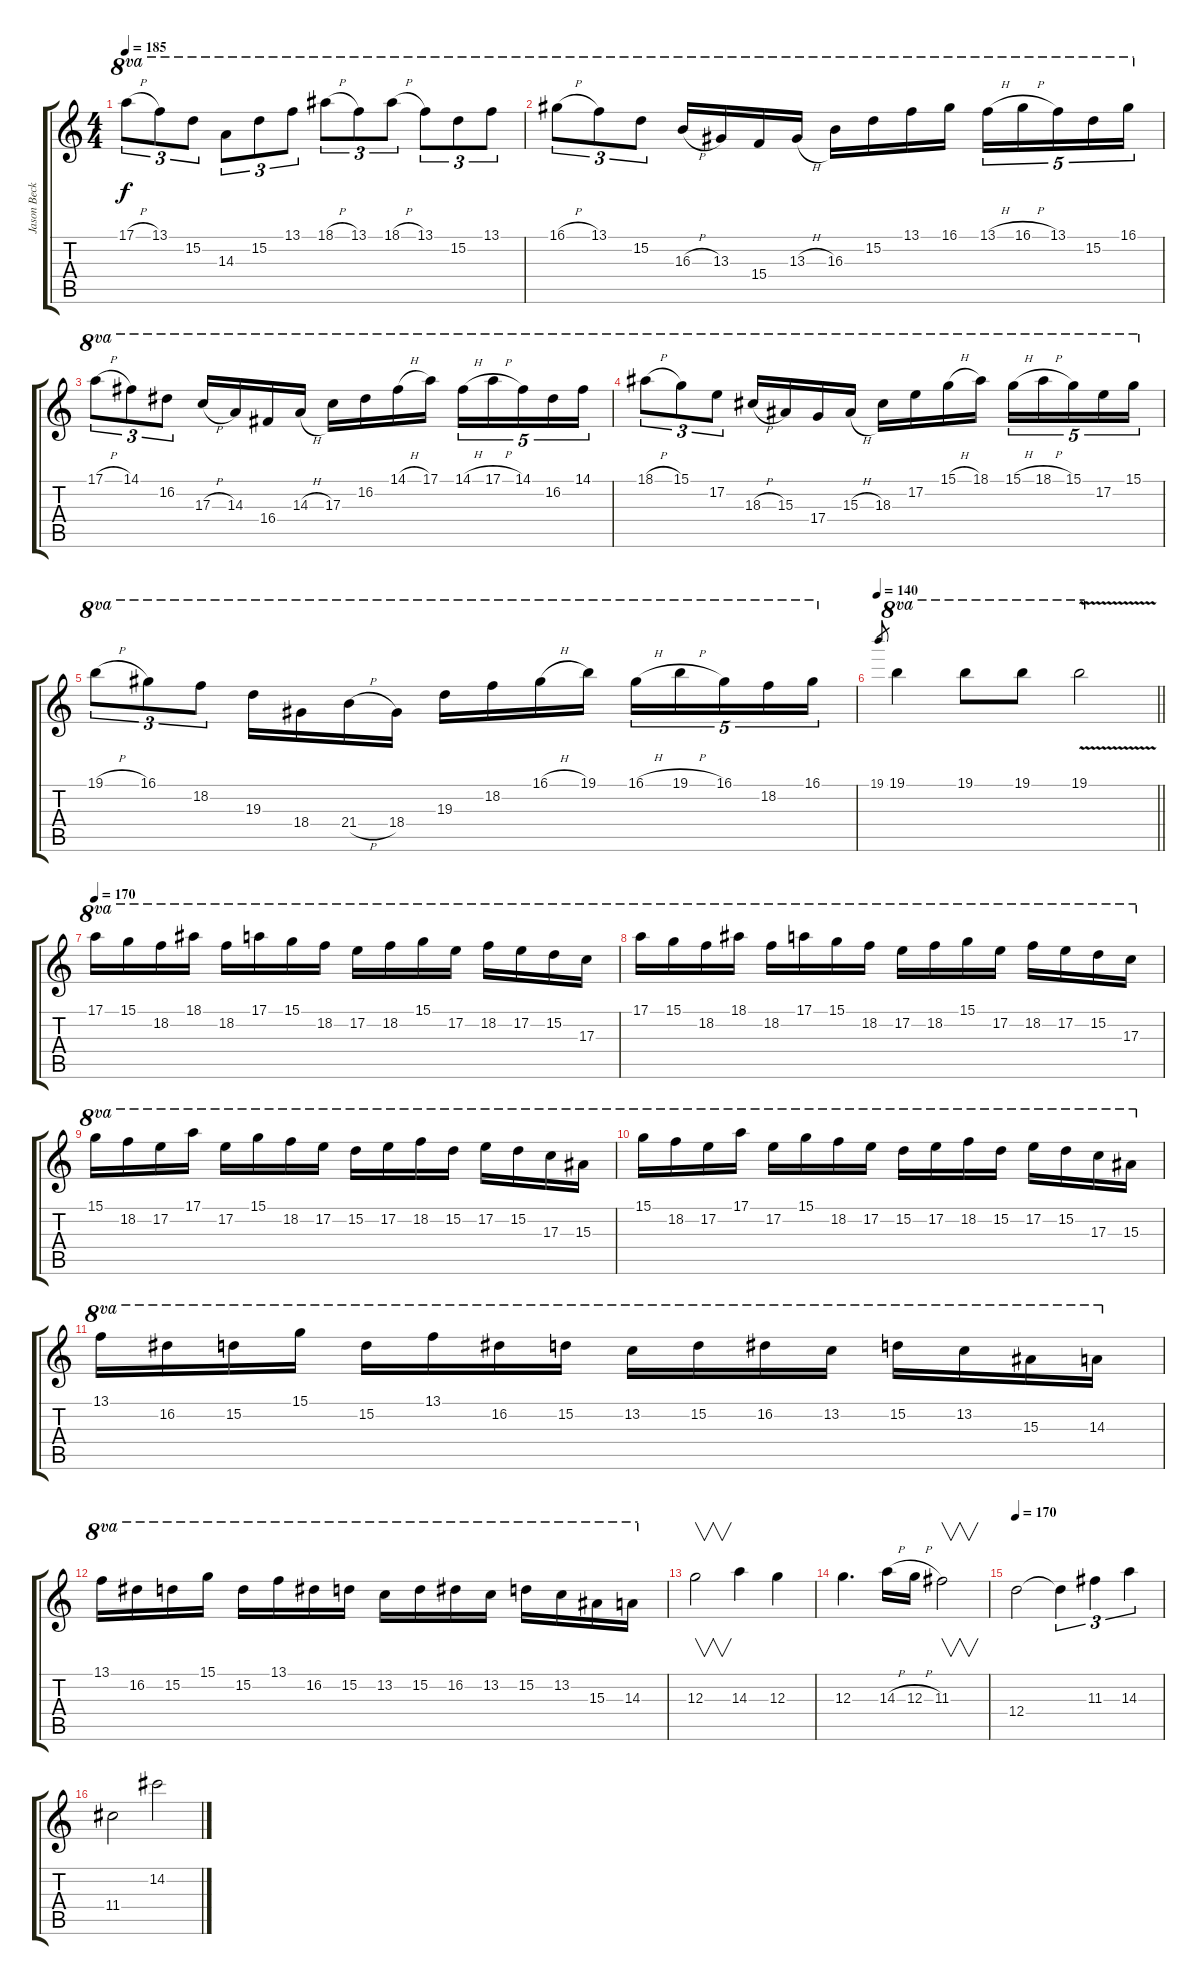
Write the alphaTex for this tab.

\track ("Jason Becker" "Jason Beck") {instrument distortionguitar}
\staff {score tabs}
\tuning (E4 B3 G3 D3 A2 E2) {hide}
\ts (4 4)
\tempo 185
\clef g2
\ks c
17.1{h}.8{tu (3 2) ot 8va dy f} 13.1.8{tu (3 2) ot 8va} 15.2.8{tu (3 2) ot 8va} 14.3.8{tu (3 2) ot 8va} 15.2.8{tu (3 2) ot 8va} 13.1.8{tu (3 2) ot 8va} 18.1{h}.8{tu (3 2) ot 8va} 13.1.8{tu (3 2) ot 8va} 18.1{h}.8{tu (3 2) ot 8va} 13.1.8{tu (3 2) ot 8va} 15.2.8{tu (3 2) ot 8va} 13.1.8{tu (3 2) ot 8va} |
16.1{h}.8{tu (3 2) ot 8va} 13.1.8{tu (3 2) ot 8va} 15.2.8{tu (3 2) ot 8va} 16.3{h}.16{ot 8va} 13.3.16{ot 8va} 15.4.16{ot 8va} 13.3{h}.16{ot 8va} 16.3.16{ot 8va} 15.2.16{ot 8va} 13.1.16{ot 8va} 16.1.16{ot 8va} 13.1{h}.16{tu (5 4) ot 8va} 16.1{h}.16{tu (5 4) ot 8va} 13.1.16{tu (5 4) ot 8va} 15.2.16{tu (5 4) ot 8va} 16.1.16{tu (5 4) ot 8va} |
17.1{h}.8{tu (3 2) ot 8va} 14.1.8{tu (3 2) ot 8va} 16.2.8{tu (3 2) ot 8va} 17.3{h}.16{ot 8va} 14.3.16{ot 8va} 16.4.16{ot 8va} 14.3{h}.16{ot 8va} 17.3.16{ot 8va} 16.2.16{ot 8va} 14.1{h}.16{ot 8va} 17.1.16{ot 8va} 14.1{h}.16{tu (5 4) ot 8va} 17.1{h}.16{tu (5 4) ot 8va} 14.1.16{tu (5 4) ot 8va} 16.2.16{tu (5 4) ot 8va} 14.1.16{tu (5 4) ot 8va} |
18.1{h}.8{tu (3 2) ot 8va} 15.1.8{tu (3 2) ot 8va} 17.2.8{tu (3 2) ot 8va} 18.3{h}.16{ot 8va} 15.3.16{ot 8va} 17.4.16{ot 8va} 15.3{h}.16{ot 8va} 18.3.16{ot 8va} 17.2.16{ot 8va} 15.1{h}.16{ot 8va} 18.1.16{ot 8va} 15.1{h}.16{tu (5 4) ot 8va} 18.1{h}.16{tu (5 4) ot 8va} 15.1.16{tu (5 4) ot 8va} 17.2.16{tu (5 4) ot 8va} 15.1.16{tu (5 4) ot 8va} |
19.1{h}.8{tu (3 2) ot 8va} 16.1.8{tu (3 2) ot 8va} 18.2.8{tu (3 2) ot 8va} 19.3.16{ot 8va} 18.4.16{ot 8va} 21.4{h}.16{ot 8va} 18.4.16{ot 8va} 19.3.16{ot 8va} 18.2.16{ot 8va} 16.1{h}.16{ot 8va} 19.1.16{ot 8va} 16.1{h}.16{tu (5 4) ot 8va} 19.1{h}.16{tu (5 4) ot 8va} 16.1.16{tu (5 4) ot 8va} 18.2.16{tu (5 4) ot 8va} 16.1.16{tu (5 4) ot 8va} |
\tempo 140
\barLineRight lightlight
19.1.8{gr} 19.1.4{ot 8va} 19.1.8{ot 8va} 19.1.8{ot 8va} 19.1{v}.2{ot 8va} |
\tempo 170
17.1.16{ot 8va} 15.1.16{ot 8va} 18.2.16{ot 8va} 18.1.16{ot 8va} 18.2.16{ot 8va} 17.1.16{ot 8va} 15.1.16{ot 8va} 18.2.16{ot 8va} 17.2.16{ot 8va} 18.2.16{ot 8va} 15.1.16{ot 8va} 17.2.16{ot 8va} 18.2.16{ot 8va} 17.2.16{ot 8va} 15.2.16{ot 8va} 17.3.16{ot 8va} |
17.1.16{ot 8va} 15.1.16{ot 8va} 18.2.16{ot 8va} 18.1.16{ot 8va} 18.2.16{ot 8va} 17.1.16{ot 8va} 15.1.16{ot 8va} 18.2.16{ot 8va} 17.2.16{ot 8va} 18.2.16{ot 8va} 15.1.16{ot 8va} 17.2.16{ot 8va} 18.2.16{ot 8va} 17.2.16{ot 8va} 15.2.16{ot 8va} 17.3.16{ot 8va} |
15.1.16{ot 8va} 18.2.16{ot 8va} 17.2.16{ot 8va} 17.1.16{ot 8va} 17.2.16{ot 8va} 15.1.16{ot 8va} 18.2.16{ot 8va} 17.2.16{ot 8va} 15.2.16{ot 8va} 17.2.16{ot 8va} 18.2.16{ot 8va} 15.2.16{ot 8va} 17.2.16{ot 8va} 15.2.16{ot 8va} 17.3.16{ot 8va} 15.3.16{ot 8va} |
15.1.16{ot 8va} 18.2.16{ot 8va} 17.2.16{ot 8va} 17.1.16{ot 8va} 17.2.16{ot 8va} 15.1.16{ot 8va} 18.2.16{ot 8va} 17.2.16{ot 8va} 15.2.16{ot 8va} 17.2.16{ot 8va} 18.2.16{ot 8va} 15.2.16{ot 8va} 17.2.16{ot 8va} 15.2.16{ot 8va} 17.3.16{ot 8va} 15.3.16{ot 8va} |
13.1.16{ot 8va} 16.2.16{ot 8va} 15.2.16{ot 8va} 15.1.16{ot 8va} 15.2.16{ot 8va} 13.1.16{ot 8va} 16.2.16{ot 8va} 15.2.16{ot 8va} 13.2.16{ot 8va} 15.2.16{ot 8va} 16.2.16{ot 8va} 13.2.16{ot 8va} 15.2.16{ot 8va} 13.2.16{ot 8va} 15.3.16{ot 8va} 14.3.16{ot 8va} |
13.1.16{ot 8va} 16.2.16{ot 8va} 15.2.16{ot 8va} 15.1.16{ot 8va} 15.2.16{ot 8va} 13.1.16{ot 8va} 16.2.16{ot 8va} 15.2.16{ot 8va} 13.2.16{ot 8va} 15.2.16{ot 8va} 16.2.16{ot 8va} 13.2.16{ot 8va} 15.2.16{ot 8va} 13.2.16{ot 8va} 15.3.16{ot 8va} 14.3.16{ot 8va} |
12.3.2{v} 14.3.4 12.3.4 |
12.3.4{d} 14.3{h}.16 12.3{h}.16 11.3.2{v} |
\tempo 170
12.4.2 12.4{t}.4{tu (3 2)} 11.3.4{tu (3 2)} 14.3.4{tu (3 2)} |
11.4.2 14.2.2
